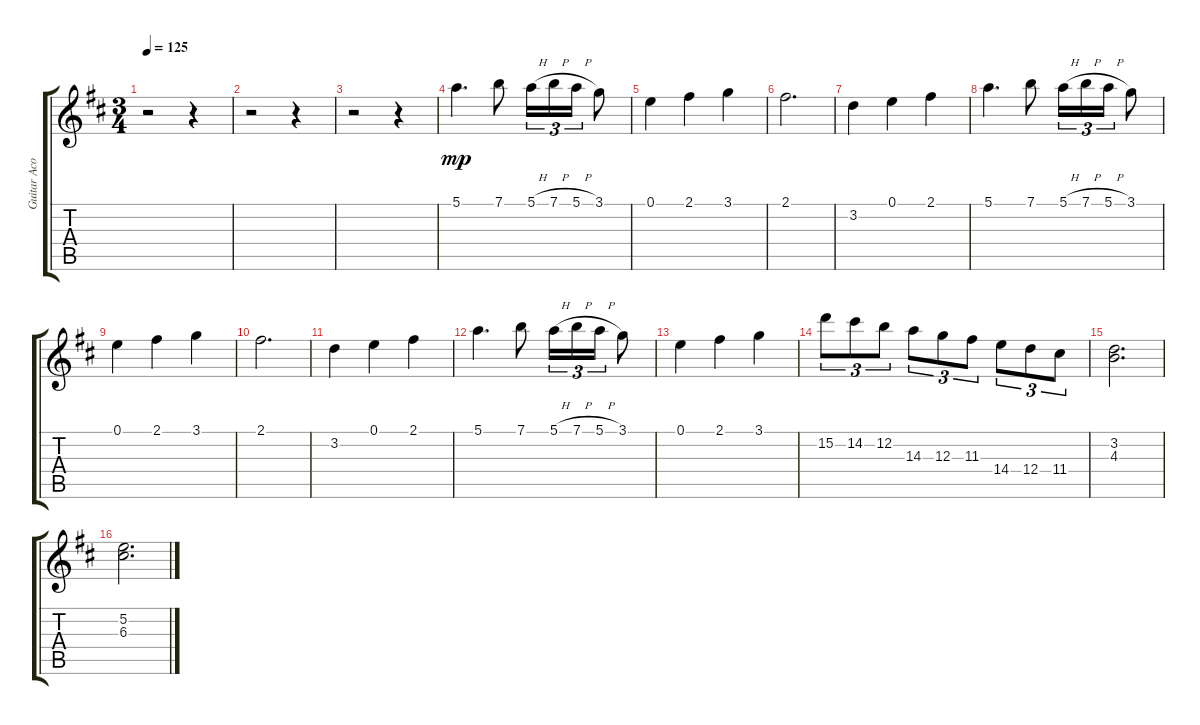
\track ("Guitar Acoustic 2" "Guitar Aco") {instrument acousticguitarsteel}
\staff {score tabs}
\tuning (E4 B3 G3 D3 A2 E2) {hide}
\ts (3 4)
\tempo 125
\clef g2
\ks d
r.2{dy mp} r.4 |
r.2 r.4 |
r.2 r.4 |
5.1.4{d} 7.1.8 5.1{h}.16{tu (3 2)} 7.1{h}.16{tu (3 2)} 5.1{h}.16{tu (3 2)} 3.1.8 |
0.1.4 2.1.4 3.1.4 |
2.1.2{d} |
3.2.4 0.1.4 2.1.4 |
5.1.4{d} 7.1.8 5.1{h}.16{tu (3 2)} 7.1{h}.16{tu (3 2)} 5.1{h}.16{tu (3 2)} 3.1.8 |
0.1.4 2.1.4 3.1.4 |
2.1.2{d} |
3.2.4 0.1.4 2.1.4 |
5.1.4{d} 7.1.8 5.1{h}.16{tu (3 2)} 7.1{h}.16{tu (3 2)} 5.1{h}.16{tu (3 2)} 3.1.8 |
0.1.4 2.1.4 3.1.4 |
15.2.8{tu (3 2)} 14.2.8{tu (3 2)} 12.2.8{tu (3 2)} 14.3.8{tu (3 2)} 12.3.8{tu (3 2)} 11.3.8{tu (3 2)} 14.4.8{tu (3 2)} 12.4.8{tu (3 2)} 11.4.8{tu (3 2)} |
(3.2 4.3).2{d} |
(5.2 6.3).2{d}
